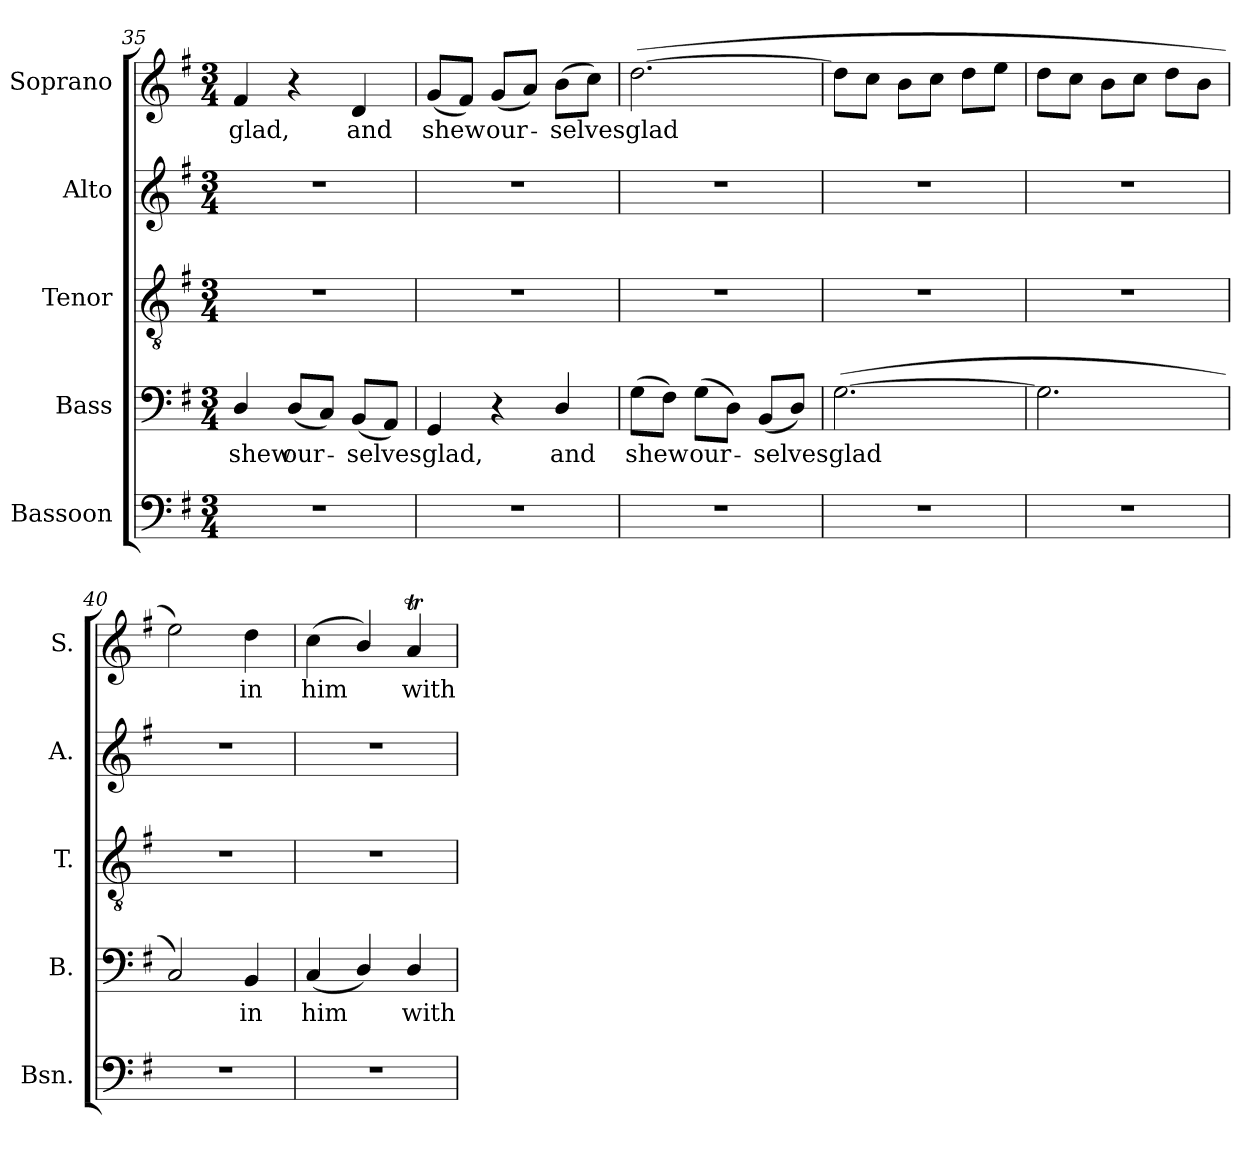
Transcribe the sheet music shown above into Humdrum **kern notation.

**kern	**kern	**text	**kern	**kern	**kern	**text
*part5	*part4	*part4	*part3	*part2	*part1	*part1
*staff5	*staff4	*staff4	*staff3	*staff2	*staff1	*staff1
*I"Bassoon	*I"Bass	*	*I"Tenor	*I"Alto	*I"Soprano	*
*I'Bsn.	*I'B.	*	*I'T.	*I'A.	*I'S.	*
*clefF4	*clefF4	*	*clefGv2	*clefG2	*clefG2	*
*	*	*	*ITrd7c12	*	*	*
*k[f#]	*k[f#]	*	*k[f#]	*k[f#]	*k[f#]	*
*G:	*G:	*	*G:	*G:	*G:	*
*M3/4	*M3/4	*	*M3/4	*M3/4	*M3/4	*
=35	=35	=35	=35	=35	=35	=35
!LO:N:vis=1	!	!	!	!	!	!
!	!	!LO:LY:b:color=#000000	!LO:N:vis=1	!LO:N:vis=1	!	!
!	!	!	!	!	!	!LO:LY:b:color=#000000
2.r	4Di/	shew	2.r	2.r	4f#i/	glad,
!	!	!LO:LY:b:color=#000000	!	!	!	!
.	(8Di/L	our-	.	.	4r	.
.	8Ci/J)	.	.	.	.	.
!	!	!LO:LY:b:color=#000000	!	!	!	!
!	!	!	!	!	!	!LO:LY:b:color=#000000
.	(8BBi/L	-selves	.	.	4di/	and
.	8AAi/J)	.	.	.	.	.
!!LO:LB:g=z
=36	=36	=36	=36	=36	=36	=36
!LO:N:vis=1	!	!	!	!	!	!
!	!	!LO:LY:b:color=#000000	!LO:N:vis=1	!LO:N:vis=1	!	!
!	!	!	!	!	!	!LO:LY:b:color=#000000
2.r	4GGi/	glad,	2.r	2.r	(8gi/L	shew
.	.	.	.	.	8f#i/J)	.
!	!	!	!	!	!	!LO:LY:b:color=#000000
.	4r	.	.	.	(8gi/L	our-
.	.	.	.	.	8ai/J)	.
!	!	!LO:LY:b:color=#000000	!	!	!	!
!	!	!	!	!	!	!LO:LY:b:color=#000000
.	4Di/	and	.	.	(8bi\L	-selves
.	.	.	.	.	8cci\J)	.
=37	=37	=37	=37	=37	=37	=37
!LO:N:vis=1	!	!	!	!	!	!
!	!	!LO:LY:b:color=#000000	!LO:N:vis=1	!LO:N:vis=1	!	!
!	!	!	!	!	!	!LO:LY:b:color=#000000
2.r	(8Gi\L	shew	2.r	2.r	([>2.ddi\	glad
.	8F#i\J)	.	.	.	.	.
!	!	!LO:LY:b:color=#000000	!	!	!	!
.	(8Gi\L	our-	.	.	.	.
.	8Di\J)	.	.	.	.	.
!	!	!LO:LY:b:color=#000000	!	!	!	!
.	(8BBi/L	-selves	.	.	.	.
.	8Di/J)	.	.	.	.	.
=38	=38	=38	=38	=38	=38	=38
!LO:N:vis=1	!	!	!	!	!	!
!	!	!LO:LY:b:color=#000000	!LO:N:vis=1	!LO:N:vis=1	!	!
2.r	([>2.Gi\	glad	2.r	2.r	8ddi\L]	.
.	.	.	.	.	8cci\J	.
.	.	.	.	.	8bi\L	.
.	.	.	.	.	8cci\J	.
.	.	.	.	.	8ddi\L	.
.	.	.	.	.	8eei\J	.
=39	=39	=39	=39	=39	=39	=39
!LO:N:vis=1	!	!	!LO:N:vis=1	!LO:N:vis=1	!	!
2.r	2.Gi\]	.	2.r	2.r	8ddi\L	.
.	.	.	.	.	8cci\J	.
.	.	.	.	.	8bi\L	.
.	.	.	.	.	8cci\J	.
.	.	.	.	.	8ddi\L	.
.	.	.	.	.	8bi\J	.
=40	=40	=40	=40	=40	=40	=40
!LO:N:vis=1	!	!	!LO:N:vis=1	!LO:N:vis=1	!	!
2.r	2Ci/)	.	2.r	2.r	2eei\)	.
!	!	!LO:LY:b:color=#000000	!	!	!	!
!	!	!	!	!	!	!LO:LY:b:color=#000000
.	4BBi/	in	.	.	4ddi\	in
=41	=41	=41	=41	=41	=41	=41
!LO:N:vis=1	!	!	!	!	!	!
!	!	!LO:LY:b:color=#000000	!LO:N:vis=1	!LO:N:vis=1	!	!
!	!	!	!	!	!	!LO:LY:b:color=#000000
2.r	(4Ci/	him	2.r	2.r	(4cci\	him
.	4Di/)	.	.	.	4bi/)	.
!	!	!LO:LY:b:color=#000000	!	!	!	!
!	!	!	!	!	!	!LO:LY:b:color=#000000
.	4Di/	with	.	.	4aTi/	with
=	=	=	=	=	=	=
*-	*-	*-	*-	*-	*-	*-
